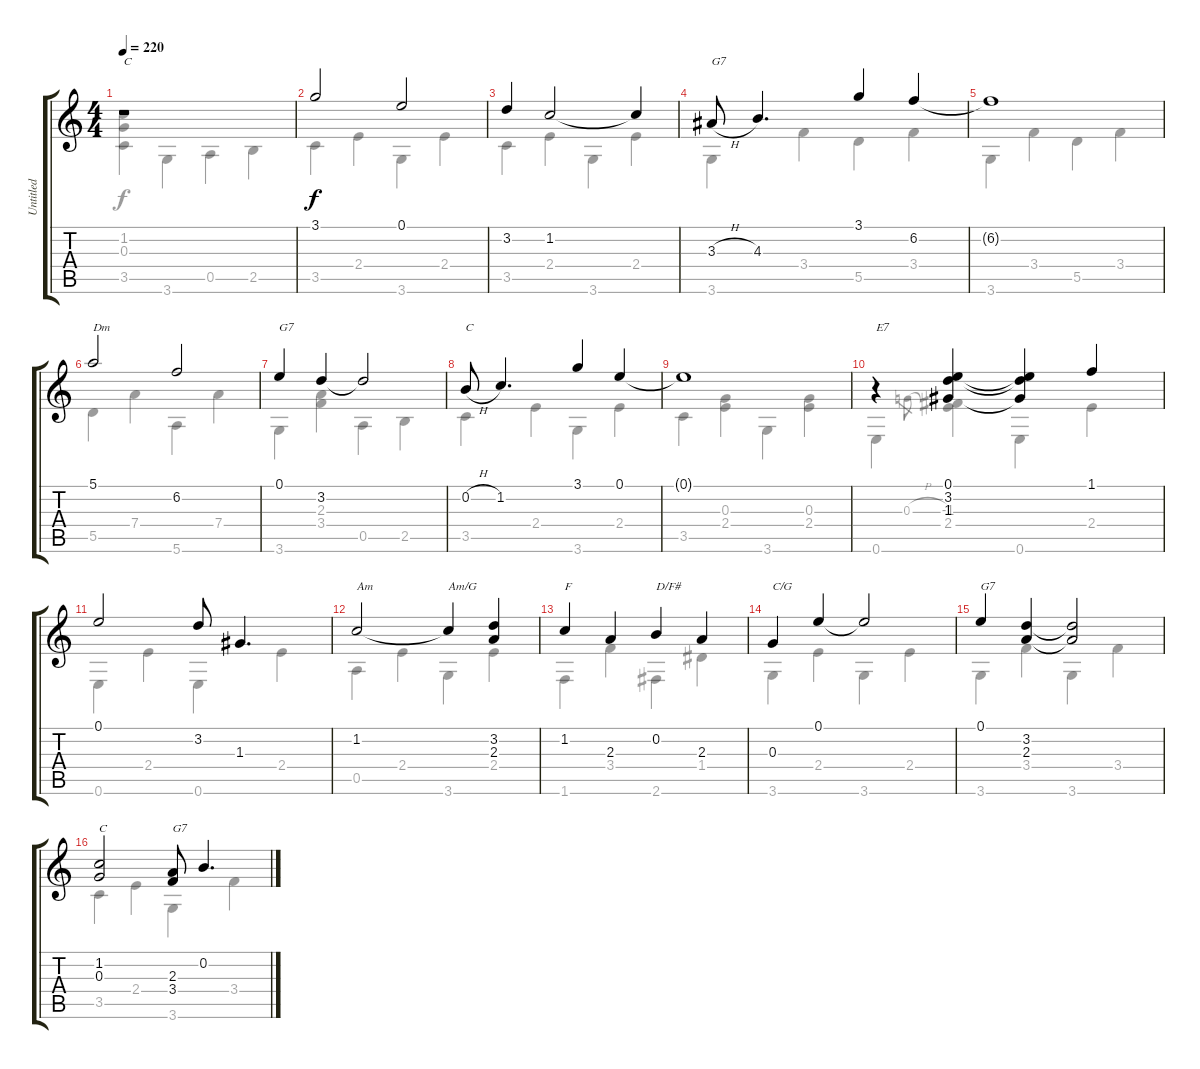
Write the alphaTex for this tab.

\track ("Untitled" "Untitled") {instrument acousticguitarsteel}
\staff {score tabs}
\tuning (E4 B3 G3 D3 A2 E2) {hide}
\voice
\ts (4 4)
\tempo 220
\clef g2
\ks c
r.1{txt "C" dy f} |
3.1.2 0.1.2 |
3.2.4 1.2.2 1.2{t}.4 |
3.3{h}.8{txt "G7"} 4.3.4{d} 3.1.4 6.2.4 |
6.2{t}.1 |
5.1.2{txt "Dm"} 6.2.2 |
0.1.4{txt "G7"} 3.2.4 3.2{t}.2 |
0.2{h}.8{txt "C"} 1.2.4{d} 3.1.4 0.1.4 |
0.1{t}.1 |
r.4{txt "E7"} (0.1 3.2 1.3).4 (0.1{t} 3.2{t} 1.3{t}).4 1.1.4 |
0.1.2 3.2.8 1.3.4{d} |
1.2.2{txt "Am"} 1.2{t}.4{txt "Am/G"} (3.2 2.3).4 |
1.2.4{txt "F"} 2.3.4 0.2.4{txt "D/F#"} 2.3.4 |
0.3.4{txt "C/G"} 0.1.4 0.1{t}.2 |
0.1.4{txt "G7"} (3.2 2.3).4 (3.2{t} 2.3{t}).2 |
(1.2 0.3).2{txt "C"} (2.3 3.4).8{txt "G7"} 0.2.4{d}
\voice
\clef g2
\ottava regular
\simile none
\ks c
(1.2 0.3 3.5).4{dy f} 3.6.4 0.5.4 2.5.4 |
3.5.4 2.4.4 3.6.4 2.4.4 |
3.5.4 2.4.4 3.6.4 2.4.4 |
3.6.4 3.4.4 5.5.4 3.4.4 |
3.6.4 3.4.4 5.5.4 3.4.4 |
5.5.4 7.4.4 5.6.4 7.4.4 |
3.6.4 (2.3 3.4).4 0.5.4 2.5.4 |
3.5.4 2.4.4 3.6.4 2.4.4 |
3.5.4 (0.3 2.4).4 3.6.4 (0.3 2.4).4 |
0.6.4 0.3{h}.8{gr} (-1.3 2.4).4 0.6.4 2.4.4 |
0.6.4 2.4.4 0.6.4 2.4.4 |
0.5.4 2.4.4 3.6.4 2.4.4 |
1.6.4 3.4.4 2.6.4 1.4.4 |
3.6.4 2.4.4 3.6.4 2.4.4 |
3.6.4 3.4.4 3.6.4 3.4.4 |
3.5.4 2.4.4 3.6.4 3.4.4
